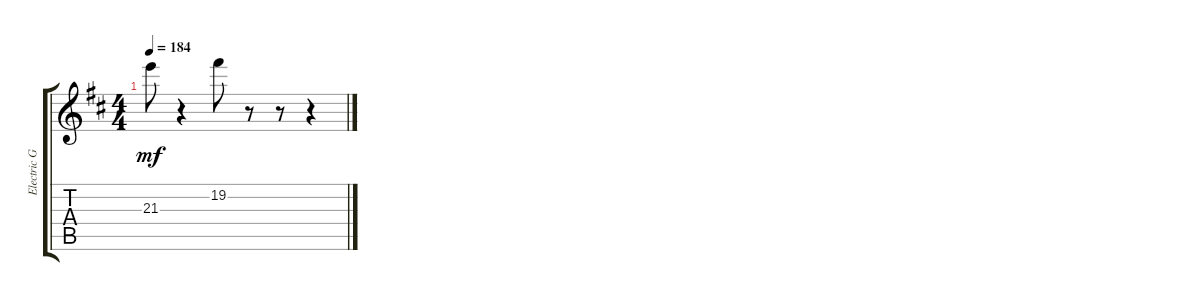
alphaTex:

\track ("Electric Guitar" "Electric G") {instrument distortionguitar}
\staff {score tabs}
\tuning (E4 B3 G3 D3 A2 E2) {hide}
\ts (4 4)
\tempo 184
\clef g2
\ks d
21.3.8{dy mf} r.4 19.2.8 r.8 r.8 r.4
